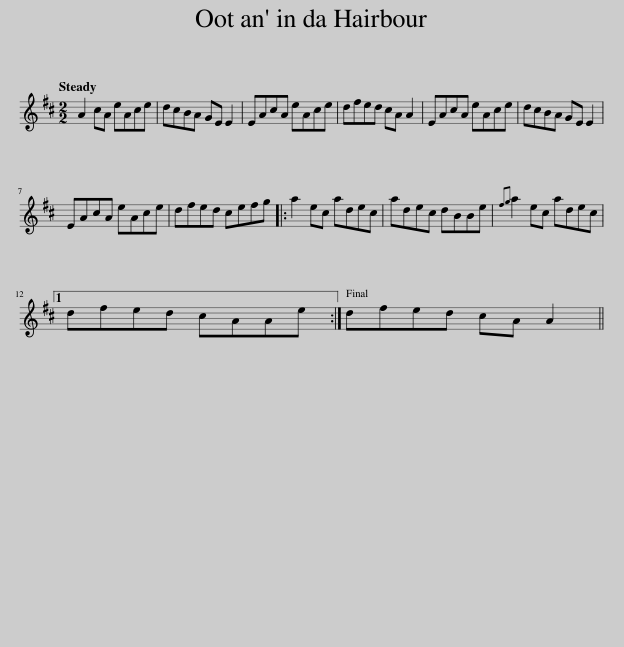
X:1
L:1/8
Q:1/4=120
M:2/2
I:linebreak $
K:D
V:1 treble
V:1
 A2 cA eAce | dcBA GE E2 | EAcA eAce | dfed cA A2 | EAcA eAce | %5
 dcBA GE E2 |$ EAcA eAce | dfed cefg |: a2 ec adec | adec dBBe | %10
{fg} a2 ec adec |1$ dfed cAAe :| dfed cA A2 || %13
